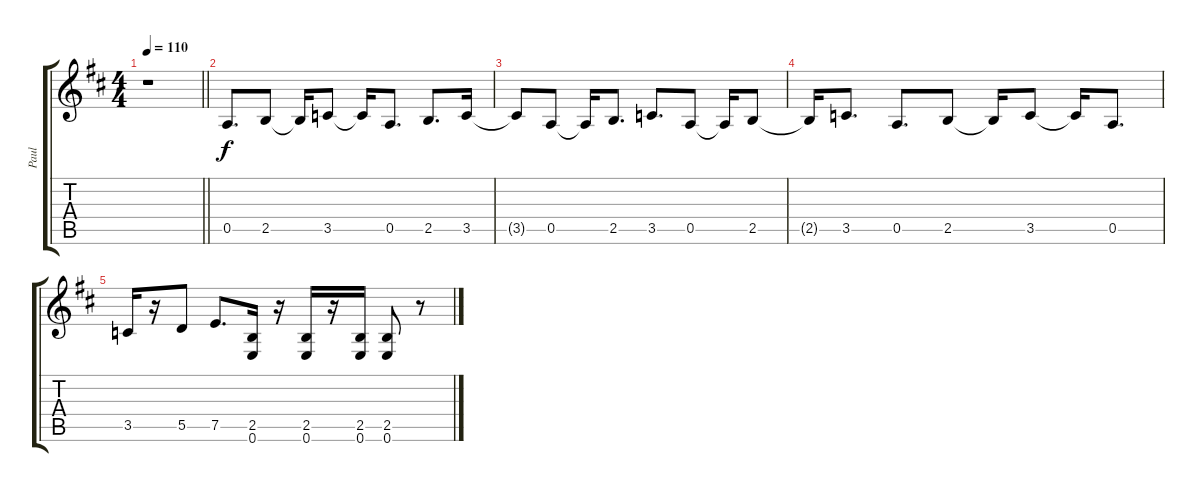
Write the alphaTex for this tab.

\track ("Paul" "Paul") {instrument distortionguitar}
\staff {score tabs}
\tuning (E4 B3 G3 D3 A2 E2) {hide}
\ts (4 4)
\tempo 110
\clef g2
\barLineRight lightlight
\ks d
r.1{dy f} |
0.5.8{d} 2.5.8 2.5{t}.16 3.5.8 3.5{t}.16 0.5.8{d} 2.5.8{d} 3.5.16 |
3.5{t}.8 0.5.8 0.5{t}.16 2.5.8{d} 3.5.8{d} 0.5.8 0.5{t}.16 2.5.8 |
2.5{t}.16 3.5.8{d} 0.5.8{d} 2.5.8 2.5{t}.16 3.5.8 3.5{t}.16 0.5.8{d} |
3.5.16 r.16 5.5.8 7.5.8{d} (2.5 0.6).16 r.16 (2.5 0.6).16 r.16 (2.5 0.6).16 (2.5 0.6).8 r.8
